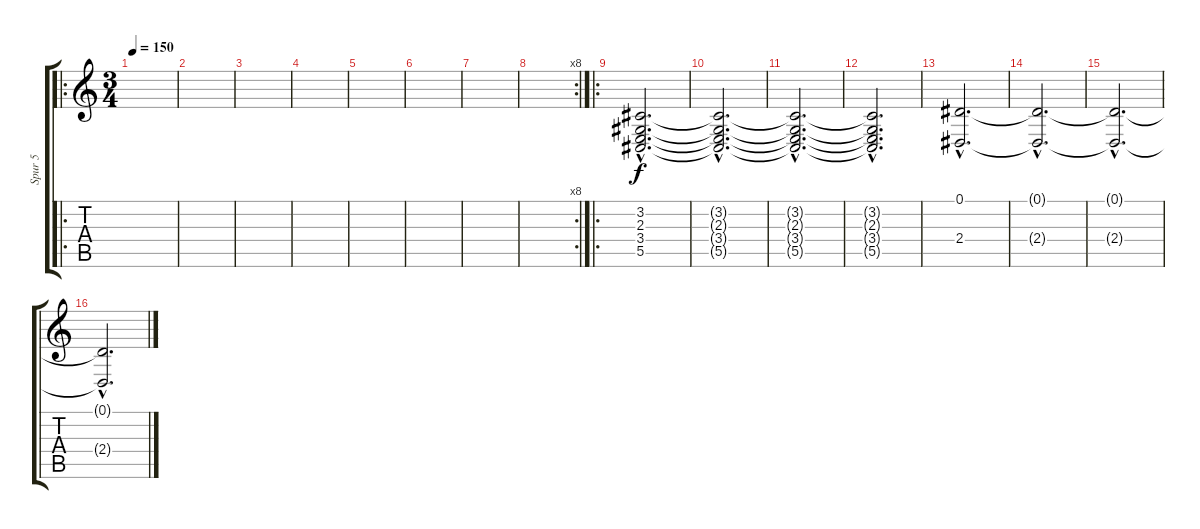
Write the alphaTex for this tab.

\track ("Spur 5" "Spur 5") {instrument choiraahs}
\staff {score tabs}
\tuning (Eb4 Bb3 Gb3 Db3 Ab2 Eb2) {hide}
\ro
\ts (3 4)
\tempo 150
\clef g2
\ks c
|
|
|
|
|
|
|
\rc 8
|
\ro
(3.2{hac} 2.3{hac} 3.4{hac} 5.5{hac}).2{d volume 9} |
(3.2{hac t} 2.3{hac t} 3.4{hac t} 5.5{hac t}).2{d} |
(3.2{hac t} 2.3{hac t} 3.4{hac t} 5.5{hac t}).2{d} |
(3.2{hac t} 2.3{hac t} 3.4{hac t} 5.5{hac t}).2{d} |
(0.1{hac} 2.4{hac}).2{d} |
(0.1{hac t} 2.4{hac t}).2{d} |
(0.1{hac t} 2.4{hac t}).2{d} |
(0.1{hac t} 2.4{hac t}).2{d}
